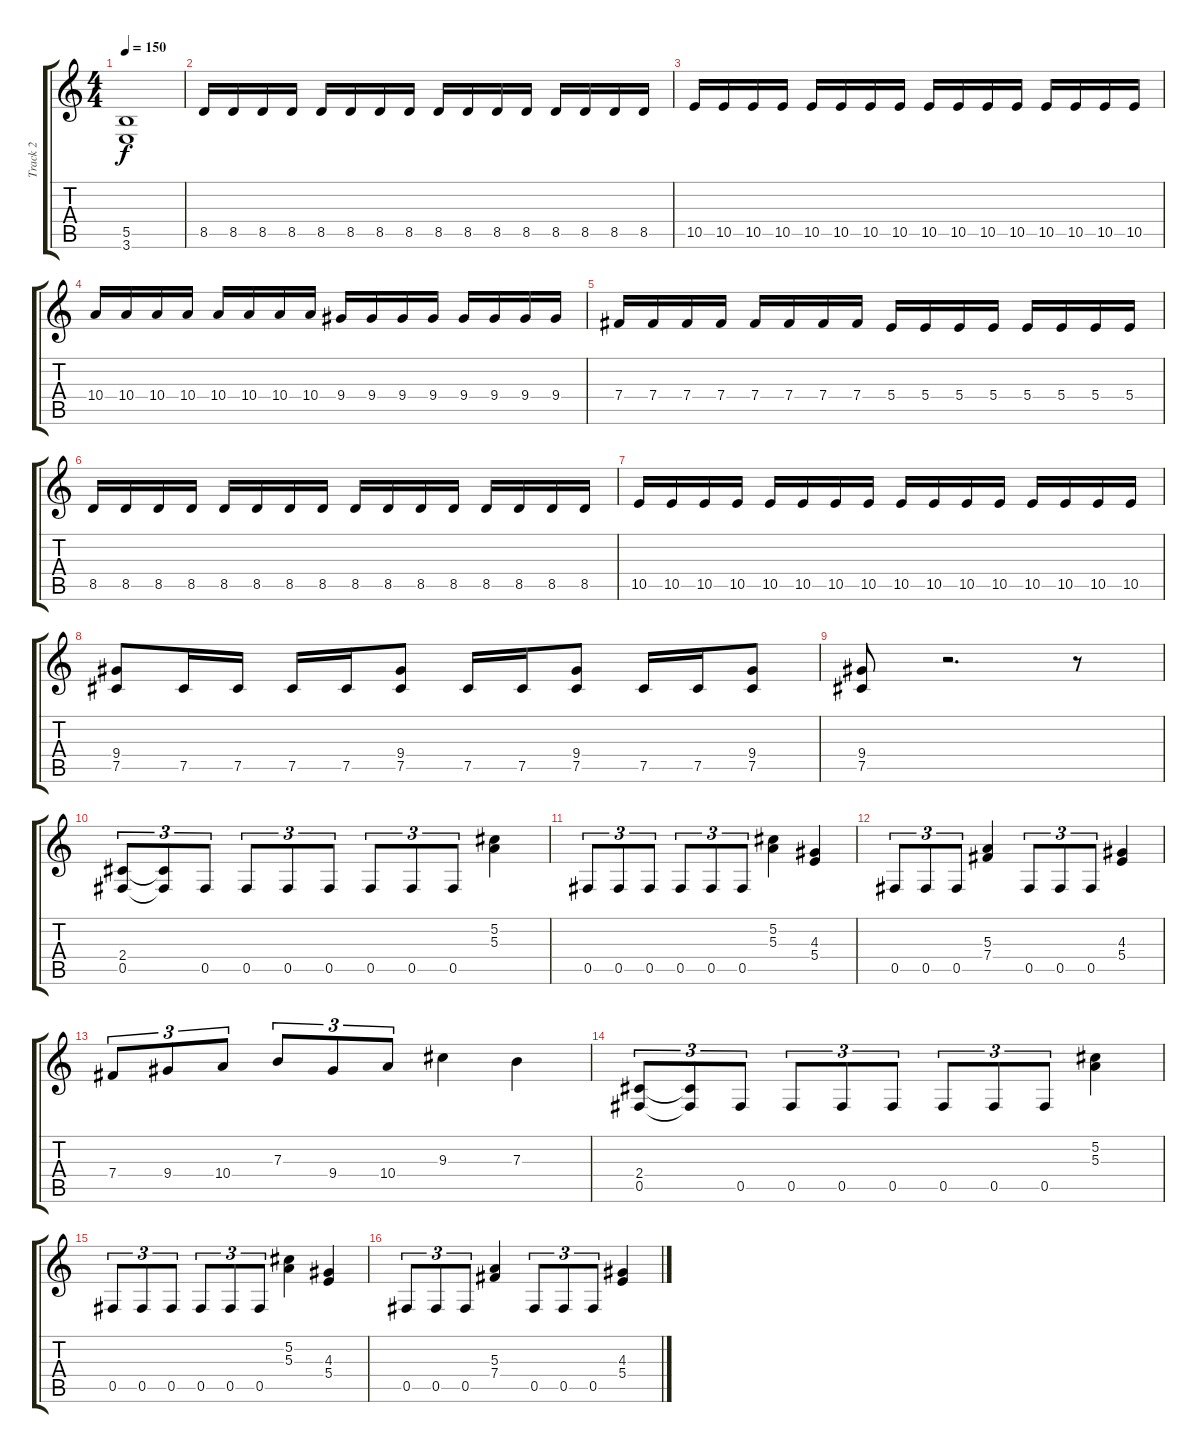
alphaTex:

\track ("Track 2" "Track 2") {instrument overdrivenguitar}
\staff {score tabs}
\tuning (Db4 Ab3 E3 B2 Gb2 Db2) {hide}
\ts (4 4)
\tempo 150
\clef g2
\ks c
(5.5 3.6).1{dy f} |
8.5.16 8.5.16 8.5.16 8.5.16 8.5.16 8.5.16 8.5.16 8.5.16 8.5.16 8.5.16 8.5.16 8.5.16 8.5.16 8.5.16 8.5.16 8.5.16 |
10.5.16 10.5.16 10.5.16 10.5.16 10.5.16 10.5.16 10.5.16 10.5.16 10.5.16 10.5.16 10.5.16 10.5.16 10.5.16 10.5.16 10.5.16 10.5.16 |
10.4.16 10.4.16 10.4.16 10.4.16 10.4.16 10.4.16 10.4.16 10.4.16 9.4.16 9.4.16 9.4.16 9.4.16 9.4.16 9.4.16 9.4.16 9.4.16 |
7.4.16 7.4.16 7.4.16 7.4.16 7.4.16 7.4.16 7.4.16 7.4.16 5.4.16 5.4.16 5.4.16 5.4.16 5.4.16 5.4.16 5.4.16 5.4.16 |
8.5.16 8.5.16 8.5.16 8.5.16 8.5.16 8.5.16 8.5.16 8.5.16 8.5.16 8.5.16 8.5.16 8.5.16 8.5.16 8.5.16 8.5.16 8.5.16 |
10.5.16 10.5.16 10.5.16 10.5.16 10.5.16 10.5.16 10.5.16 10.5.16 10.5.16 10.5.16 10.5.16 10.5.16 10.5.16 10.5.16 10.5.16 10.5.16 |
(9.4 7.5).8 7.5.16 7.5.16 7.5.16 7.5.16 (9.4 7.5).8 7.5.16 7.5.16 (9.4 7.5).8 7.5.16 7.5.16 (9.4 7.5).8 |
(9.4 7.5).8 r.2{d} r.8 |
(2.4 0.5).8{tu (3 2)} (2.4{t} 0.5{t}).8{tu (3 2)} 0.5.8{tu (3 2)} 0.5.8{tu (3 2)} 0.5.8{tu (3 2)} 0.5.8{tu (3 2)} 0.5.8{tu (3 2)} 0.5.8{tu (3 2)} 0.5.8{tu (3 2)} (5.2 5.3).4 |
0.5.8{tu (3 2)} 0.5.8{tu (3 2)} 0.5.8{tu (3 2)} 0.5.8{tu (3 2)} 0.5.8{tu (3 2)} 0.5.8{tu (3 2)} (5.2 5.3).4 (4.3 5.4).4 |
0.5.8{tu (3 2)} 0.5.8{tu (3 2)} 0.5.8{tu (3 2)} (5.3 7.4).4 0.5.8{tu (3 2)} 0.5.8{tu (3 2)} 0.5.8{tu (3 2)} (4.3 5.4).4 |
7.4.8{tu (3 2)} 9.4.8{tu (3 2)} 10.4.8{tu (3 2)} 7.3.8{tu (3 2)} 9.4.8{tu (3 2)} 10.4.8{tu (3 2)} 9.3.4 7.3.4 |
(2.4 0.5).8{tu (3 2)} (2.4{t} 0.5{t}).8{tu (3 2)} 0.5.8{tu (3 2)} 0.5.8{tu (3 2)} 0.5.8{tu (3 2)} 0.5.8{tu (3 2)} 0.5.8{tu (3 2)} 0.5.8{tu (3 2)} 0.5.8{tu (3 2)} (5.2 5.3).4 |
0.5.8{tu (3 2)} 0.5.8{tu (3 2)} 0.5.8{tu (3 2)} 0.5.8{tu (3 2)} 0.5.8{tu (3 2)} 0.5.8{tu (3 2)} (5.2 5.3).4 (4.3 5.4).4 |
0.5.8{tu (3 2)} 0.5.8{tu (3 2)} 0.5.8{tu (3 2)} (5.3 7.4).4 0.5.8{tu (3 2)} 0.5.8{tu (3 2)} 0.5.8{tu (3 2)} (4.3 5.4).4
